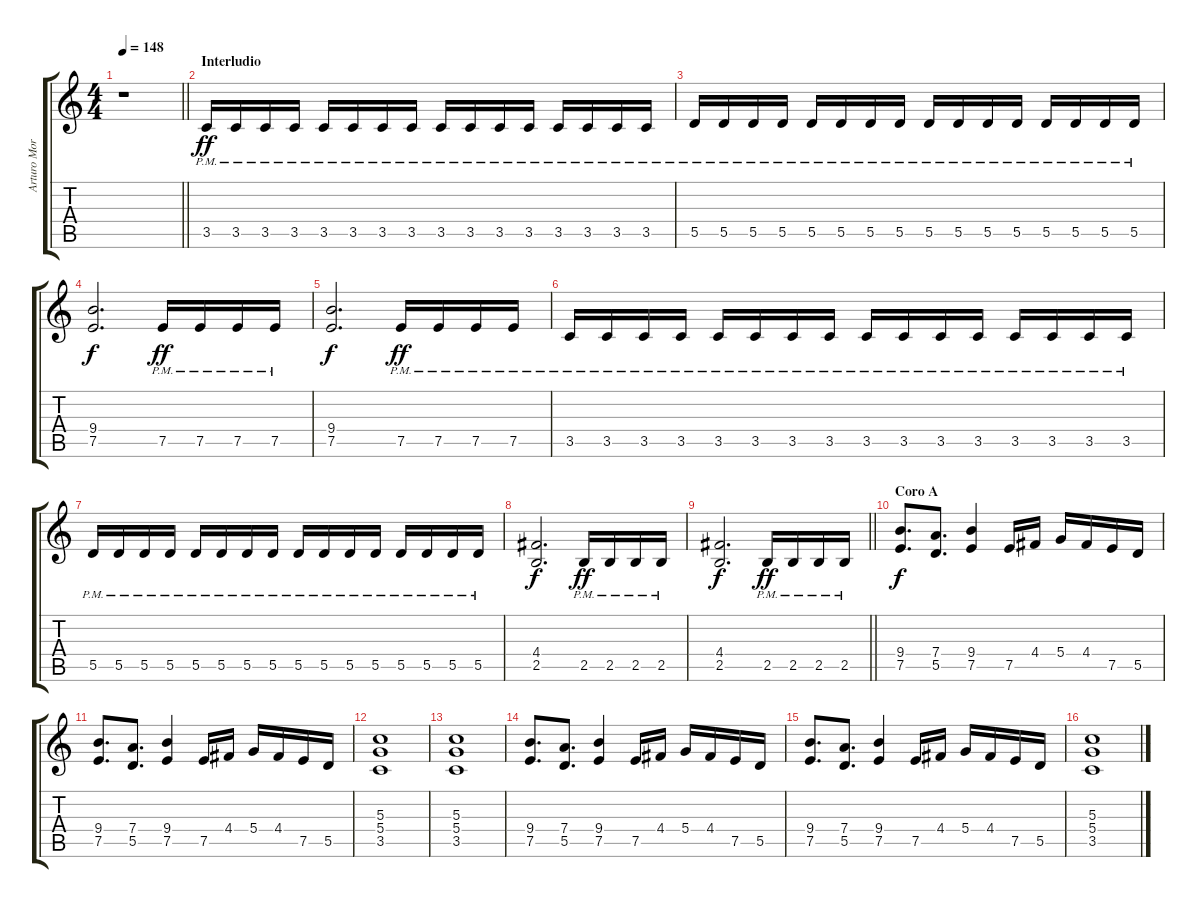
\track ("Arturo Morras" "Arturo Mor") {instrument distortionguitar}
\staff {score tabs}
\tuning (E4 B3 G3 D3 A2 E2) {hide}
\ts (4 4)
\tempo 148
\clef g2
\barLineRight lightlight
\ks c
r.1{dy f} |
\section ("" "Interludio")
3.5{pm}.16{dy ff} 3.5{pm}.16 3.5{pm}.16 3.5{pm}.16 3.5{pm}.16 3.5{pm}.16 3.5{pm}.16 3.5{pm}.16 3.5{pm}.16 3.5{pm}.16 3.5{pm}.16 3.5{pm}.16 3.5{pm}.16 3.5{pm}.16 3.5{pm}.16 3.5{pm}.16 |
5.5{pm}.16 5.5{pm}.16 5.5{pm}.16 5.5{pm}.16 5.5{pm}.16 5.5{pm}.16 5.5{pm}.16 5.5{pm}.16 5.5{pm}.16 5.5{pm}.16 5.5{pm}.16 5.5{pm}.16 5.5{pm}.16 5.5{pm}.16 5.5{pm}.16 5.5{pm}.16 |
(9.4 7.5).2{d dy f} 7.5{pm}.16{dy ff} 7.5{pm}.16 7.5{pm}.16 7.5{pm}.16 |
(9.4 7.5).2{d dy f} 7.5{pm}.16{dy ff} 7.5{pm}.16 7.5{pm}.16 7.5{pm}.16 |
3.5{pm}.16 3.5{pm}.16 3.5{pm}.16 3.5{pm}.16 3.5{pm}.16 3.5{pm}.16 3.5{pm}.16 3.5{pm}.16 3.5{pm}.16 3.5{pm}.16 3.5{pm}.16 3.5{pm}.16 3.5{pm}.16 3.5{pm}.16 3.5{pm}.16 3.5{pm}.16 |
5.5{pm}.16 5.5{pm}.16 5.5{pm}.16 5.5{pm}.16 5.5{pm}.16 5.5{pm}.16 5.5{pm}.16 5.5{pm}.16 5.5{pm}.16 5.5{pm}.16 5.5{pm}.16 5.5{pm}.16 5.5{pm}.16 5.5{pm}.16 5.5{pm}.16 5.5{pm}.16 |
(4.4 2.5).2{d dy f} 2.5{pm}.16{dy ff} 2.5{pm}.16 2.5{pm}.16 2.5{pm}.16 |
\barLineRight lightlight
(4.4 2.5).2{d dy f} 2.5{pm}.16{dy ff} 2.5{pm}.16 2.5{pm}.16 2.5{pm}.16 |
\section ("" "Coro A")
(9.4 7.5).8{d dy f} (7.4 5.5).8{d} (9.4 7.5).4 7.5.16 4.4.16 5.4.16 4.4.16 7.5.16 5.5.16 |
(9.4 7.5).8{d} (7.4 5.5).8{d} (9.4 7.5).4 7.5.16 4.4.16 5.4.16 4.4.16 7.5.16 5.5.16 |
(5.3 5.4 3.5).1 |
(5.3 5.4 3.5).1 |
(9.4 7.5).8{d} (7.4 5.5).8{d} (9.4 7.5).4 7.5.16 4.4.16 5.4.16 4.4.16 7.5.16 5.5.16 |
(9.4 7.5).8{d} (7.4 5.5).8{d} (9.4 7.5).4 7.5.16 4.4.16 5.4.16 4.4.16 7.5.16 5.5.16 |
(5.3 5.4 3.5).1
